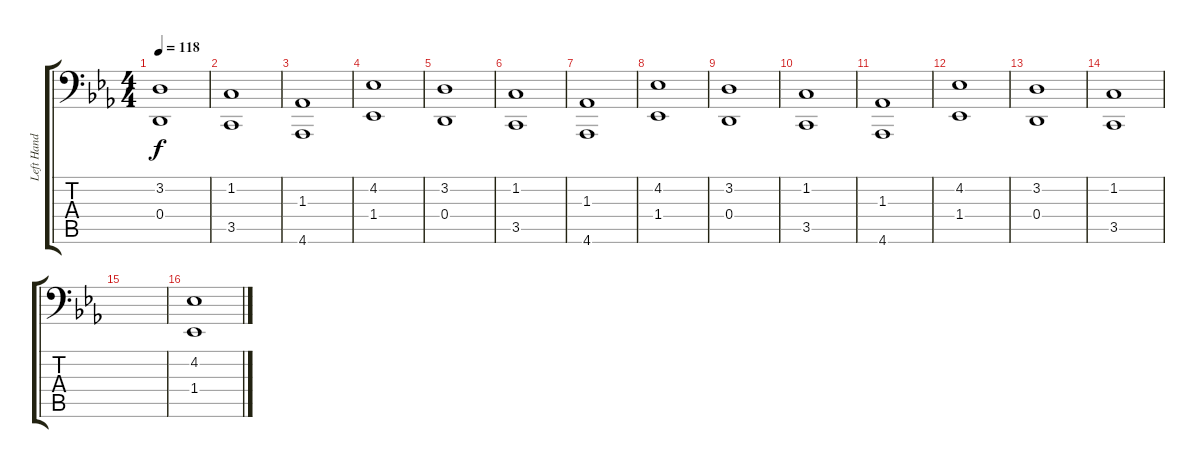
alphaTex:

\track ("Left Hand" "Left Hand") {instrument acousticgrandpiano}
\staff {score tabs}
\tuning (E3 B2 G2 D2 A1 E1) {hide}
\ts (4 4)
\tempo 118
\clef f4
\ks eb
(3.2 0.4).1{dy f} |
(1.2 3.5).1 |
(1.3 4.6).1 |
(4.2 1.4).1 |
(3.2 0.4).1 |
(1.2 3.5).1 |
(1.3 4.6).1 |
(4.2 1.4).1 |
(3.2 0.4).1 |
(1.2 3.5).1 |
(1.3 4.6).1 |
(4.2 1.4).1 |
(3.2 0.4).1 |
(1.2 3.5).1 |
|
(4.2 1.4).1
